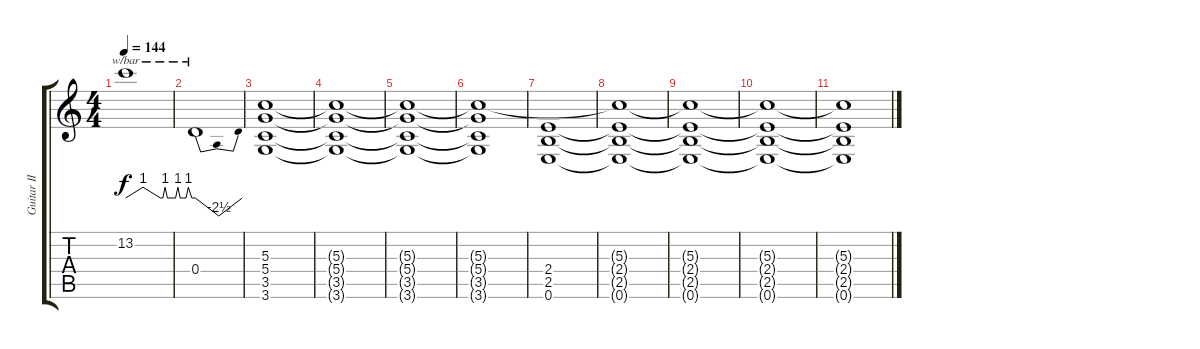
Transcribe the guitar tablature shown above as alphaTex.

\track ("Guitar II" "Guitar II") {instrument overdrivenguitar}
\staff {score tabs}
\tuning (E4 B3 G3 D3 A2 E2) {hide}
\ts (4 4)
\tempo 144
\clef g2
\ks c
13.2.1{tbe (custom default 0 0 15 4 30 0 32 0 34 4 36 0 40 0 43 0 45 4 47 0 50 0 52 0 54 4 57 0 60 0) dy f} |
0.4.1{tbe (dip default 0 0 55 -10 60 0)} |
(5.3 5.4 3.5 3.6).1 |
(5.3{t} 5.4{t} 3.5{t} 3.6{t}).1 |
(5.3{t} 5.4{t} 3.5{t} 3.6{t}).1 |
(5.3{t} 5.4{t} 3.5{t} 3.6{t}).1 |
(2.4 2.5 0.6).1 |
(5.3{t} 2.4{t} 2.5{t} 0.6{t}).1 |
(5.3{t} 2.4{t} 2.5{t} 0.6{t}).1 |
(5.3{t} 2.4{t} 2.5{t} 0.6{t}).1 |
(5.3{t} 2.4{t} 2.5{t} 0.6{t}).1
